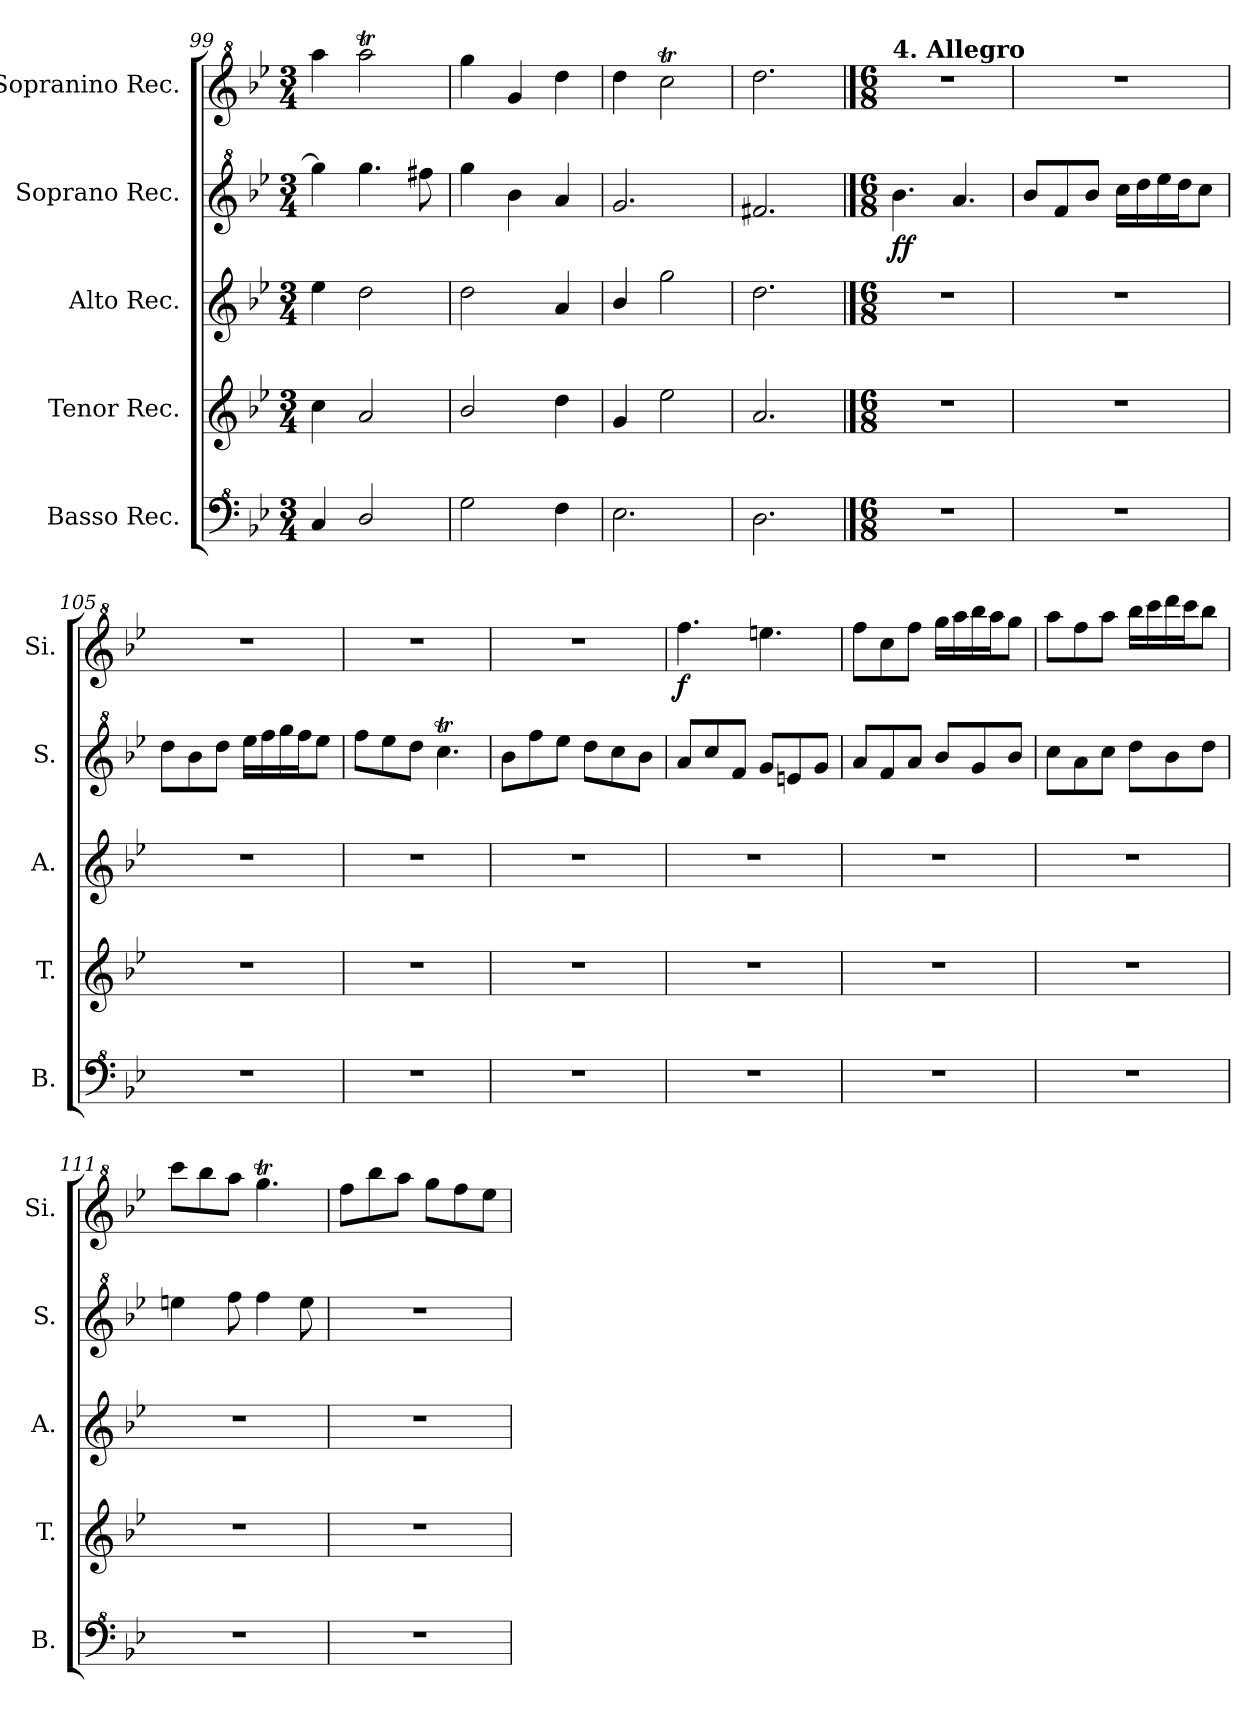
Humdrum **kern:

**kern	**kern	**kern	**kern	**dynam	**kern	**dynam
*part5	*part4	*part3	*part2	*part2	*part1	*part1
*staff5	*staff4	*staff3	*staff2	*staff2	*staff1	*staff1
*I"Basso Rec.	*I"Tenor Rec.	*I"Alto Rec.	*I"Soprano Rec.	*	*I"Sopranino Rec.	*
*I'B.	*I'T.	*I'A.	*I'S.	*	*I'Si.	*
*clefF^4	*clefG2	*clefG2	*clefG^2	*	*clefG^2	*
*k[b-e-]	*k[b-e-]	*k[b-e-]	*k[b-e-]	*	*k[b-e-]	*
*M3/4	*M3/4	*M3/4	*M3/4	*	*M3/4	*
=99	=99	=99	=99	=99	=99	=99
4c/	4cc\	4ee-\	4ggg\]	.	4aaa\	.
2d/	2a/	2dd\	4.ggg\	.	2aaat\	.
.	.	.	8fff#X\	.	.	.
=100	=100	=100	=100	=100	=100	=100
2g\	2b-/	2dd\	4ggg\	.	4ggg\	.
.	.	.	4bb-\	.	4gg/	.
4f\	4dd\	4a/	4aa/	.	4ddd\	.
=101	=101	=101	=101	=101	=101	=101
2.e-\	4g/	4b-/	2.gg/	.	4ddd\	.
.	2ee-\	2gg\	.	.	2cccT\	.
=102	=102	=102	=102	=102	=102	=102
2.d\	2.a/	2.dd\	2.ff#X/	.	2.ddd\	.
!!LO:LB:g=z
==103	==103	==103	==103	==103	==103	==103
*M6/8	*M6/8	*M6/8	*M6/8	*	*M6/8	*
*	*	*	*	*	*MM120	*
!	!	!	!	!	!LO:TX:a:B:t=4. Allegro	!
!	!	!	!	!LO:DY:b	!	!
!	!	!	!	!LO:DY:n=1:b	!	!
2.r	2.r	2.r	4.bb-\	f f	2.r	.
.	.	.	4.aa/	.	.	.
=104	=104	=104	=104	=104	=104	=104
2.r	2.r	2.r	8bb-/L	.	2.r	.
.	.	.	8ff/	.	.	.
.	.	.	8bb-/J	.	.	.
.	.	.	16ccc\LL	.	.	.
.	.	.	16ddd\	.	.	.
.	.	.	16eee-\	.	.	.
.	.	.	16ddd\J	.	.	.
.	.	.	8ccc\J	.	.	.
=105	=105	=105	=105	=105	=105	=105
2.r	2.r	2.r	8ddd\L	.	2.r	.
.	.	.	8bb-\	.	.	.
.	.	.	8ddd\J	.	.	.
.	.	.	16eee-\LL	.	.	.
.	.	.	16fff\	.	.	.
.	.	.	16ggg\	.	.	.
.	.	.	16fff\J	.	.	.
.	.	.	8eee-\J	.	.	.
=106	=106	=106	=106	=106	=106	=106
2.r	2.r	2.r	8fff\L	.	2.r	.
.	.	.	8eee-\	.	.	.
.	.	.	8ddd\J	.	.	.
.	.	.	4.cccT\	.	.	.
=107	=107	=107	=107	=107	=107	=107
2.r	2.r	2.r	8bb-\L	.	2.r	.
.	.	.	8fff\	.	.	.
.	.	.	8eee-\J	.	.	.
.	.	.	8ddd\L	.	.	.
.	.	.	8ccc\	.	.	.
.	.	.	8bb-\J	.	.	.
=108	=108	=108	=108	=108	=108	=108
!	!	!	!	!	!	!LO:DY:b
2.r	2.r	2.r	8aa/L	.	4.fff\	f
.	.	.	8ccc/	.	.	.
.	.	.	8ff/J	.	.	.
.	.	.	8gg/L	.	4.eeen\	.
.	.	.	8een/	.	.	.
.	.	.	8gg/J	.	.	.
=109	=109	=109	=109	=109	=109	=109
2.r	2.r	2.r	8aa/L	.	8fff\L	.
.	.	.	8ff/	.	8ccc\	.
.	.	.	8aa/J	.	8fff\J	.
.	.	.	8bb-/L	.	16ggg\LL	.
.	.	.	.	.	16aaa\	.
.	.	.	8gg/	.	16bbb-\	.
.	.	.	.	.	16aaa\J	.
.	.	.	8bb-/J	.	8ggg\J	.
=110	=110	=110	=110	=110	=110	=110
2.r	2.r	2.r	8ccc\L	.	8aaa\L	.
.	.	.	8aa\	.	8fff\	.
.	.	.	8ccc\J	.	8aaa\J	.
.	.	.	8ddd\L	.	16bbb-\LL	.
.	.	.	.	.	16cccc\	.
.	.	.	8bb-\	.	16dddd\	.
.	.	.	.	.	16cccc\J	.
.	.	.	8ddd\J	.	8bbb-\J	.
=111	=111	=111	=111	=111	=111	=111
2.r	2.r	2.r	4eeen\	.	8cccc\L	.
.	.	.	.	.	8bbb-\	.
.	.	.	8fff\	.	8aaa\J	.
.	.	.	4fff\	.	4.gggT\	.
.	.	.	8eee\	.	.	.
=112	=112	=112	=112	=112	=112	=112
2.r	2.r	2.r	2.r	.	8fff\L	.
.	.	.	.	.	8bbb-\	.
.	.	.	.	.	8aaa\J	.
.	.	.	.	.	8ggg\L	.
.	.	.	.	.	8fff\	.
.	.	.	.	.	8eee-\J	.
=	=	=	=	=	=	=
*-	*-	*-	*-	*-	*-	*-
